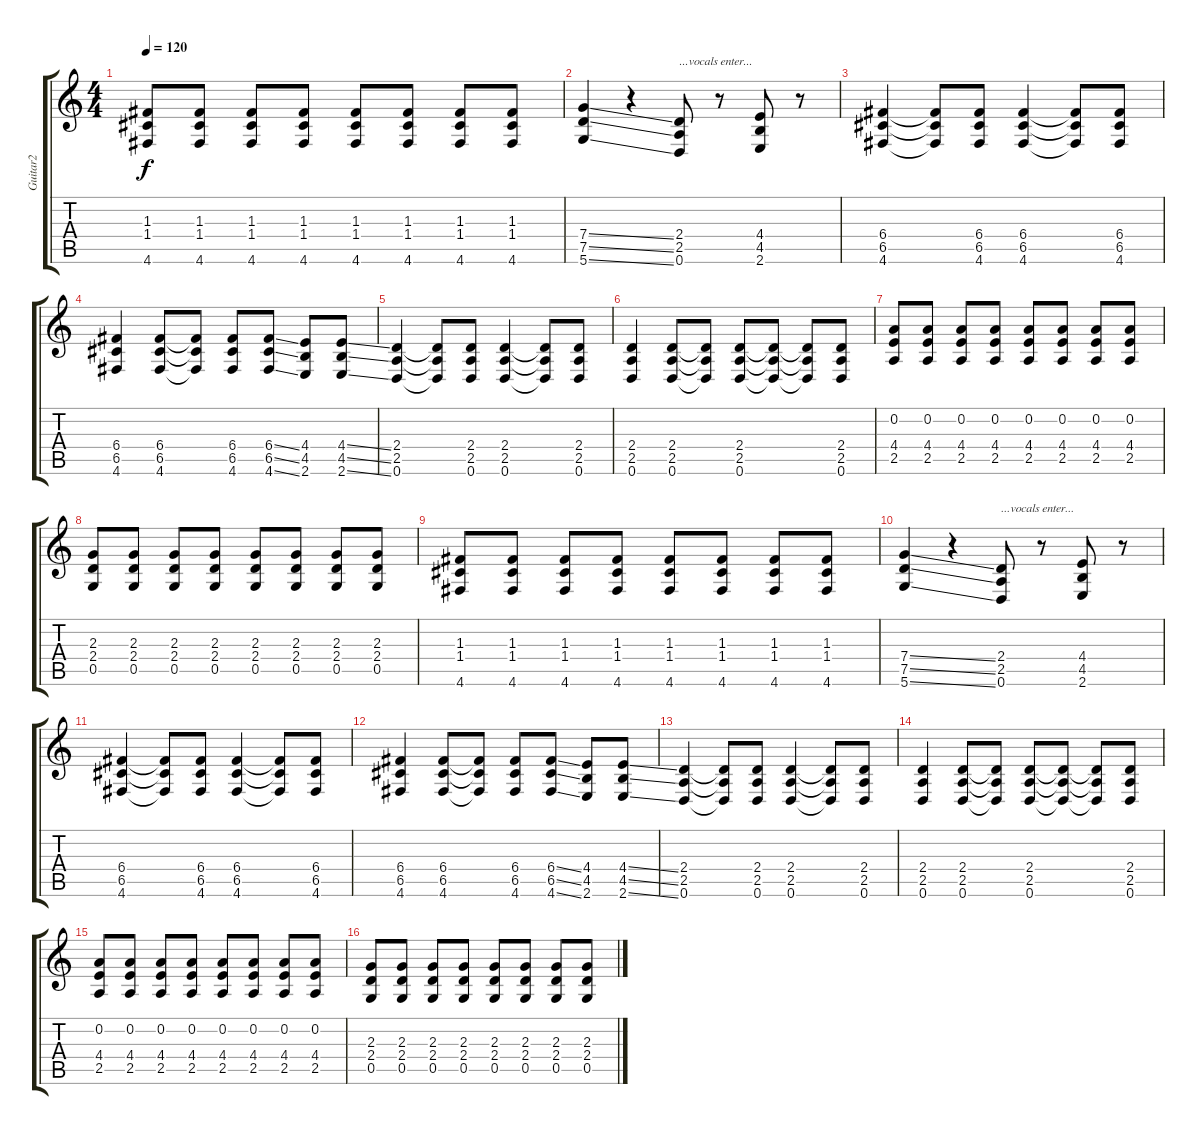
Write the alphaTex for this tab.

\track ("Guitar2" "Guitar2") {instrument distortionguitar}
\staff {score tabs}
\tuning (D4 A3 F3 C3 G2 D2) {hide}
\ts (4 4)
\tempo 120
\clef g2
\ks c
(1.3 1.4 4.6).8{dy f} (1.3 1.4 4.6).8 (1.3 1.4 4.6).8 (1.3 1.4 4.6).8 (1.3 1.4 4.6).8 (1.3 1.4 4.6).8 (1.3 1.4 4.6).8 (1.3 1.4 4.6).8 |
(7.4{ss} 7.5{ss} 5.6{ss}).4 r.4 (2.4 2.5 0.6).8{txt "...vocals enter..."} r.8 (4.4 4.5 2.6).8 r.8 |
(6.4 6.5 4.6).4 (6.4{t} 6.5{t} 4.6{t}).8 (6.4 6.5 4.6).8 (6.4 6.5 4.6).4 (6.4{t} 6.5{t} 4.6{t}).8 (6.4 6.5 4.6).8 |
(6.4 6.5 4.6).4 (6.4 6.5 4.6).8 (6.4{t} 6.5{t} 4.6{t}).8 (6.4 6.5 4.6).8 (6.4{ss} 6.5{ss} 4.6{ss}).8 (4.4 4.5 2.6).8 (4.4{ss} 4.5{ss} 2.6{ss}).8 |
(2.4 2.5 0.6).4 (2.4{t} 2.5{t} 0.6{t}).8 (2.4 2.5 0.6).8 (2.4 2.5 0.6).4 (2.4{t} 2.5{t} 0.6{t}).8 (2.4 2.5 0.6).8 |
(2.4 2.5 0.6).4 (2.4 2.5 0.6).8 (2.4{t} 2.5{t} 0.6{t}).8 (2.4 2.5 0.6).8 (2.4{t} 2.5{t} 0.6{t}).8 (2.4{t} 2.5{t} 0.6{t}).8 (2.4 2.5 0.6).8 |
(0.2 4.4 2.5).8 (0.2 4.4 2.5).8 (0.2 4.4 2.5).8 (0.2 4.4 2.5).8 (0.2 4.4 2.5).8 (0.2 4.4 2.5).8 (0.2 4.4 2.5).8 (0.2 4.4 2.5).8 |
(2.3 2.4 0.5).8 (2.3 2.4 0.5).8 (2.3 2.4 0.5).8 (2.3 2.4 0.5).8 (2.3 2.4 0.5).8 (2.3 2.4 0.5).8 (2.3 2.4 0.5).8 (2.3 2.4 0.5).8 |
(1.3 1.4 4.6).8 (1.3 1.4 4.6).8 (1.3 1.4 4.6).8 (1.3 1.4 4.6).8 (1.3 1.4 4.6).8 (1.3 1.4 4.6).8 (1.3 1.4 4.6).8 (1.3 1.4 4.6).8 |
(7.4{ss} 7.5{ss} 5.6{ss}).4 r.4 (2.4 2.5 0.6).8{txt "...vocals enter..."} r.8 (4.4 4.5 2.6).8 r.8 |
(6.4 6.5 4.6).4 (6.4{t} 6.5{t} 4.6{t}).8 (6.4 6.5 4.6).8 (6.4 6.5 4.6).4 (6.4{t} 6.5{t} 4.6{t}).8 (6.4 6.5 4.6).8 |
(6.4 6.5 4.6).4 (6.4 6.5 4.6).8 (6.4{t} 6.5{t} 4.6{t}).8 (6.4 6.5 4.6).8 (6.4{ss} 6.5{ss} 4.6{ss}).8 (4.4 4.5 2.6).8 (4.4{ss} 4.5{ss} 2.6{ss}).8 |
(2.4 2.5 0.6).4 (2.4{t} 2.5{t} 0.6{t}).8 (2.4 2.5 0.6).8 (2.4 2.5 0.6).4 (2.4{t} 2.5{t} 0.6{t}).8 (2.4 2.5 0.6).8 |
(2.4 2.5 0.6).4 (2.4 2.5 0.6).8 (2.4{t} 2.5{t} 0.6{t}).8 (2.4 2.5 0.6).8 (2.4{t} 2.5{t} 0.6{t}).8 (2.4{t} 2.5{t} 0.6{t}).8 (2.4 2.5 0.6).8 |
(0.2 4.4 2.5).8 (0.2 4.4 2.5).8 (0.2 4.4 2.5).8 (0.2 4.4 2.5).8 (0.2 4.4 2.5).8 (0.2 4.4 2.5).8 (0.2 4.4 2.5).8 (0.2 4.4 2.5).8 |
(2.3 2.4 0.5).8 (2.3 2.4 0.5).8 (2.3 2.4 0.5).8 (2.3 2.4 0.5).8 (2.3 2.4 0.5).8 (2.3 2.4 0.5).8 (2.3 2.4 0.5).8 (2.3 2.4 0.5).8
